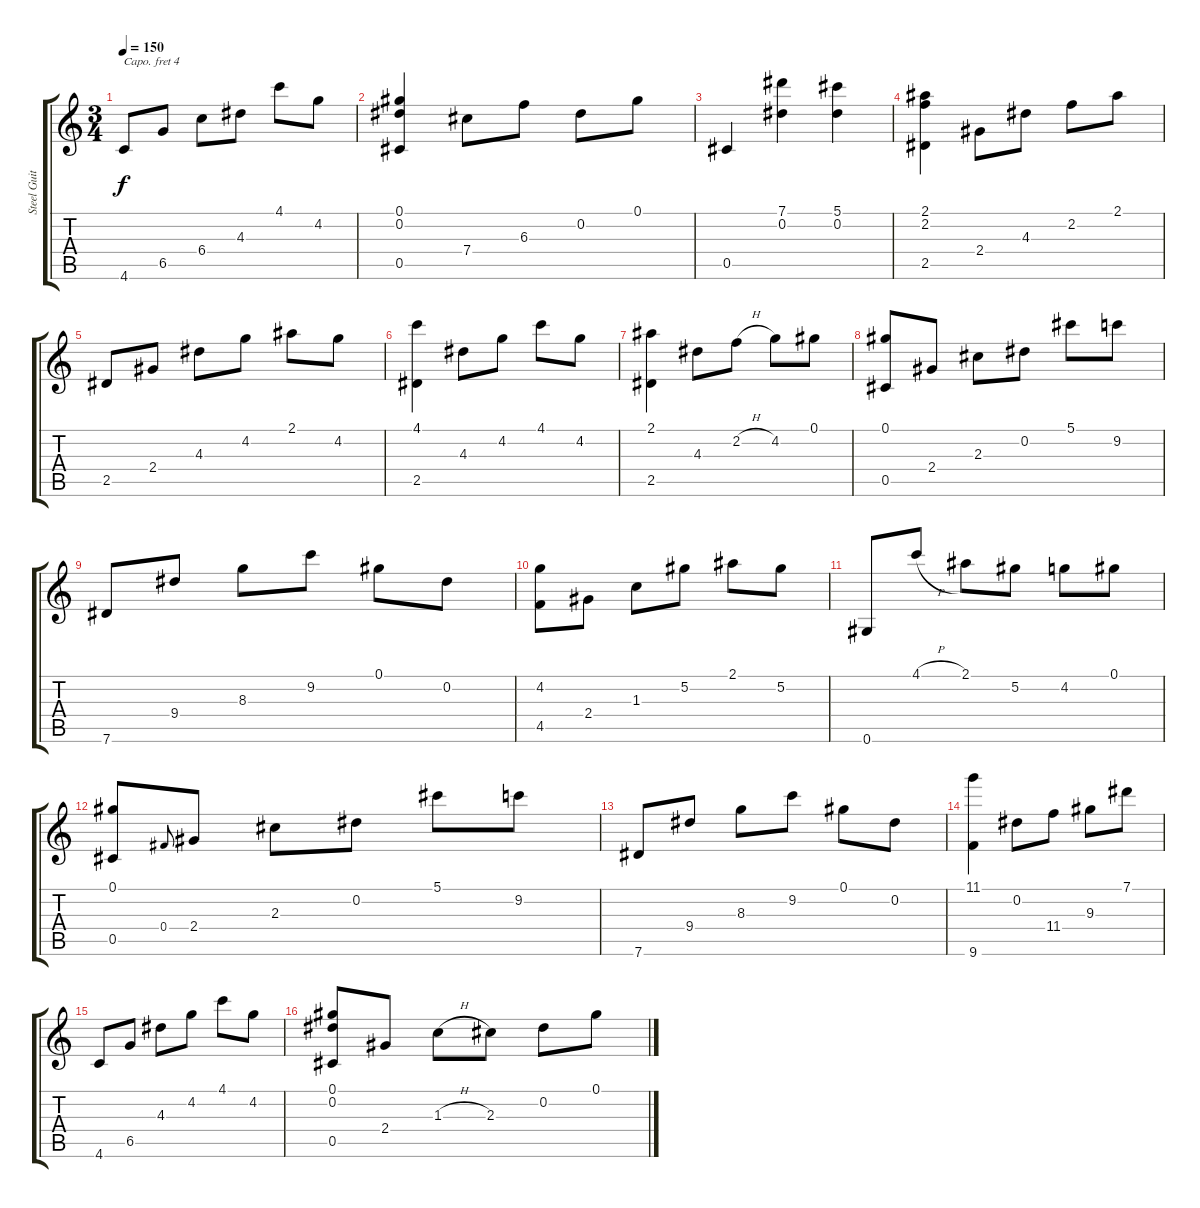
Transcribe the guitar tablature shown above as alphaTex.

\track ("Steel Guitar" "Steel Guit") {instrument acousticguitarsteel}
\staff {score tabs}
\capo 4
\tuning (E4 B3 G3 D3 A2 E2) {hide}
\ts (3 4)
\tempo 150
\clef g2
\ks c
4.6.8{dy f} 6.5.8 6.4.8 4.3.8 4.1.8 4.2.8 |
(0.1 0.2 0.5).4 7.4.8 6.3.8 0.2.8 0.1.8 |
0.5.4 (7.1 0.2).4 (5.1 0.2).4 |
(2.1 2.2 2.5).4 2.4.8 4.3.8 2.2.8 2.1.8 |
2.5.8 2.4.8 4.3.8 4.2.8 2.1.8 4.2.8 |
(4.1 2.5).4 4.3.8 4.2.8 4.1.8 4.2.8 |
(2.1 2.5).4 4.3.8 2.2{h}.8 4.2.8 0.1.8 |
(0.1 0.5).8 2.4.8 2.3.8 0.2.8 5.1.8 9.2.8 |
7.6.8 9.4.8 8.3.8 9.2.8 0.1.8 0.2.8 |
(4.2 4.5).8 2.4.8 1.3.8 5.2.8 2.1.8 5.2.8 |
0.6.8 4.1{h}.8 2.1.8 5.2.8 4.2.8 0.1.8 |
(0.1 0.5).8 0.4.8{gr onbeat} 2.4.8 2.3.8 0.2.8 5.1.8 9.2.8 |
7.6.8 9.4.8 8.3.8 9.2.8 0.1.8 0.2.8 |
(11.1 9.6).4 0.2.8 11.4.8 9.3.8 7.1.8 |
4.6.8 6.5.8 4.3.8 4.2.8 4.1.8 4.2.8 |
(0.1 0.2 0.5).8 2.4.8 1.3{h}.8 2.3.8 0.2.8 0.1.8
